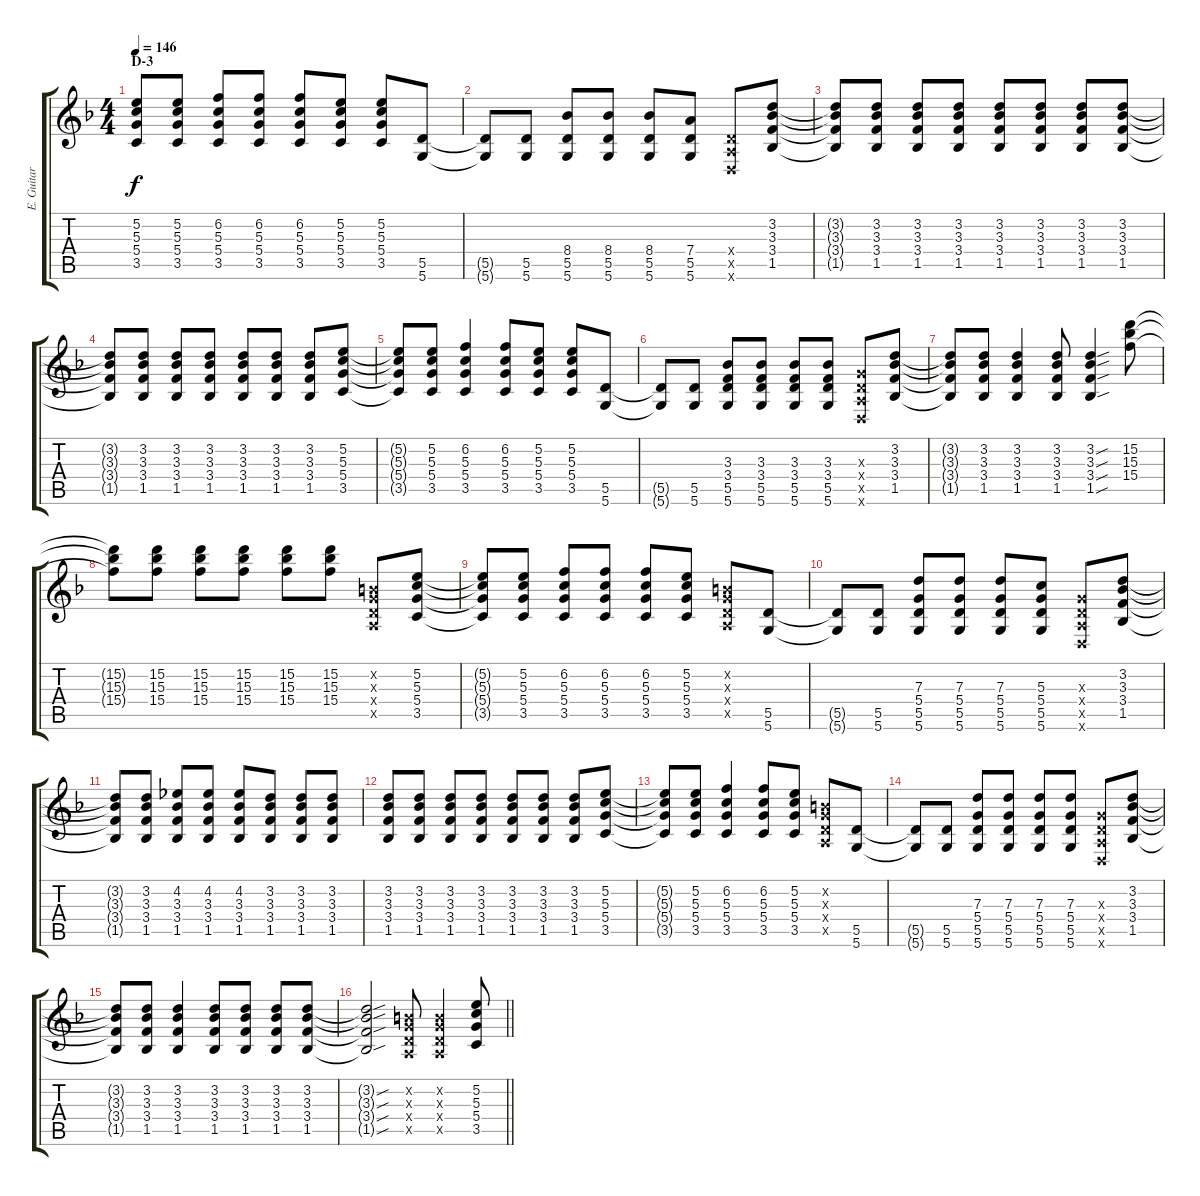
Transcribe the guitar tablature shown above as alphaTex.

\track ("E. Guitar II" "E. Guitar ") {instrument overdrivenguitar}
\staff {score tabs}
\tuning (E4 B3 G3 D3 A2 D2) {hide}
\ts (4 4)
\section ("" "D-3")
\tempo 146
\clef g2
\ks f
(5.2{t} 5.3{t} 5.4{t} 3.5{t}).8{dy f} (5.2 5.3 5.4 3.5).8 (6.2 5.3 5.4 3.5).8 (6.2 5.3 5.4 3.5).8 (6.2 5.3 5.4 3.5).8 (5.2 5.3 5.4 3.5).8 (5.2 5.3 5.4 3.5).8 (5.5 5.6).8 |
(5.5{t} 5.6{t}).8 (5.5 5.6).8 (8.4 5.5 5.6).8 (8.4 5.5 5.6).8 (8.4 5.5 5.6).8 (7.4 5.5 5.6).8 (0.4{x} 0.5{x} 0.6{x}).8 (3.2 3.3 3.4 1.5).8 |
(3.2{t} 3.3{t} 3.4{t} 1.5{t}).8 (3.2 3.3 3.4 1.5).8 (3.2 3.3 3.4 1.5).8 (3.2 3.3 3.4 1.5).8 (3.2 3.3 3.4 1.5).8 (3.2 3.3 3.4 1.5).8 (3.2 3.3 3.4 1.5).8 (3.2 3.3 3.4 1.5).8 |
(3.2{t} 3.3{t} 3.4{t} 1.5{t}).8 (3.2 3.3 3.4 1.5).8 (3.2 3.3 3.4 1.5).8 (3.2 3.3 3.4 1.5).8 (3.2 3.3 3.4 1.5).8 (3.2 3.3 3.4 1.5).8 (3.2 3.3 3.4 1.5).8 (5.2 5.3 5.4 3.5).8 |
(5.2{t} 5.3{t} 5.4{t} 3.5{t}).8 (5.2 5.3 5.4 3.5).8 (6.2 5.3 5.4 3.5).4 (6.2 5.3 5.4 3.5).8 (5.2 5.3 5.4 3.5).8 (5.2 5.3 5.4 3.5).8 (5.5 5.6).8 |
(5.5{t} 5.6{t}).8 (5.5 5.6).8 (3.3 3.4 5.5 5.6).8 (3.3 3.4 5.5 5.6).8 (3.3 3.4 5.5 5.6).8 (3.3 3.4 5.5 5.6).8 (0.3{x} 0.4{x} 0.5{x} 0.6{x}).8 (3.2 3.3 3.4 1.5).8 |
(3.2{t} 3.3{t} 3.4{t} 1.5{t}).8 (3.2 3.3 3.4 1.5).8 (3.2 3.3 3.4 1.5).4 (3.2 3.3 3.4 1.5).8 (3.2{sou} 3.3{sou} 3.4{sou} 1.5{sou}).4 (15.2 15.3 15.4).8 |
(15.2{t} 15.3{t} 15.4{t}).8 (15.2 15.3 15.4).8 (15.2 15.3 15.4).8 (15.2 15.3 15.4).8 (15.2 15.3 15.4).8 (15.2 15.3 15.4).8 (0.2{x} 0.3{x} 0.4{x} 0.5{x}).8 (5.2 5.3 5.4 3.5).8 |
(5.2{t} 5.3{t} 5.4{t} 3.5{t}).8 (5.2 5.3 5.4 3.5).8 (6.2 5.3 5.4 3.5).8 (6.2 5.3 5.4 3.5).8 (6.2 5.3 5.4 3.5).8 (5.2 5.3 5.4 3.5).8 (0.2{x} 0.3{x} 0.4{x} 0.5{x}).8 (5.5 5.6).8 |
(5.5{t} 5.6{t}).8 (5.5 5.6).8 (7.3 5.4 5.5 5.6).8 (7.3 5.4 5.5 5.6).8 (7.3 5.4 5.5 5.6).8 (5.3 5.4 5.5 5.6).8 (0.3{x} 0.4{x} 0.5{x} 0.6{x}).8 (3.2 3.3 3.4 1.5).8 |
(3.2{t} 3.3{t} 3.4{t} 1.5{t}).8 (3.2 3.3 3.4 1.5).8 (4.2 3.3 3.4 1.5).8 (4.2 3.3 3.4 1.5).8 (4.2 3.3 3.4 1.5).8 (3.2 3.3 3.4 1.5).8 (3.2 3.3 3.4 1.5).8 (3.2 3.3 3.4 1.5).8 |
(3.2 3.3 3.4 1.5).8 (3.2 3.3 3.4 1.5).8 (3.2 3.3 3.4 1.5).8 (3.2 3.3 3.4 1.5).8 (3.2 3.3 3.4 1.5).8 (3.2 3.3 3.4 1.5).8 (3.2 3.3 3.4 1.5).8 (5.2 5.3 5.4 3.5).8 |
(5.2{t} 5.3{t} 5.4{t} 3.5{t}).8 (5.2 5.3 5.4 3.5).8 (6.2 5.3 5.4 3.5).4 (6.2 5.3 5.4 3.5).8 (5.2 5.3 5.4 3.5).8 (0.2{x} 0.3{x} 0.4{x} 0.5{x}).8 (5.5 5.6).8 |
(5.5{t} 5.6{t}).8 (5.5 5.6).8 (7.3 5.4 5.5 5.6).8 (7.3 5.4 5.5 5.6).8 (7.3 5.4 5.5 5.6).8 (7.3 5.4 5.5 5.6).8 (0.3{x} 0.4{x} 0.5{x} 0.6{x}).8 (3.2 3.3 3.4 1.5).8 |
(3.2{t} 3.3{t} 3.4{t} 1.5{t}).8 (3.2 3.3 3.4 1.5).8 (3.2 3.3 3.4 1.5).4 (3.2 3.3 3.4 1.5).8 (3.2 3.3 3.4 1.5).8 (3.2 3.3 3.4 1.5).8 (3.2 3.3 3.4 1.5).8 |
\barLineRight lightlight
(3.2{sou t} 3.3{sou t} 3.4{sou t} 1.5{sou t}).2 (0.2{x} 0.3{x} 0.4{x} 0.5{x}).8 (0.2{x} 0.3{x} 0.4{x} 0.5{x}).4 (5.2 5.3 5.4 3.5).8
